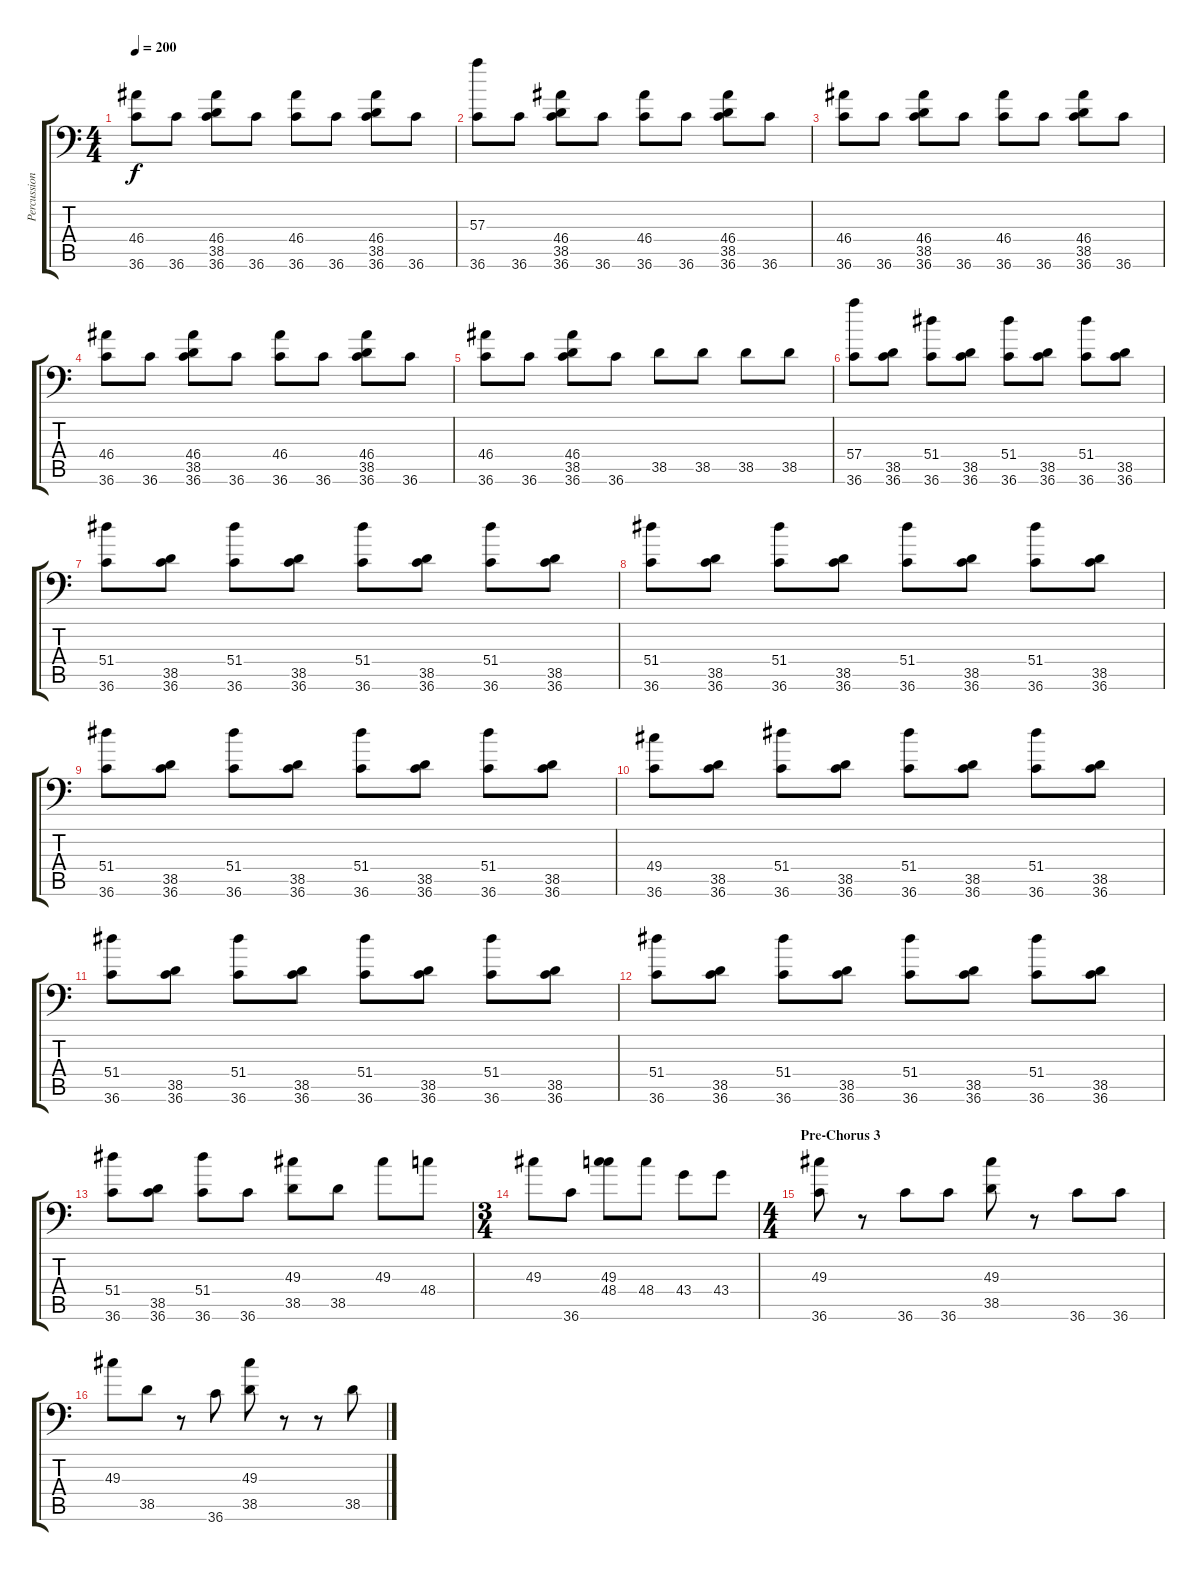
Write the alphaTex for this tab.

\track ("Percussion" "Percussion") {instrument acousticgrandpiano}
\staff {score tabs}
\tuning (C-1 C-1 C-1 C-1 C-1 C-1) {hide}
\ts (4 4)
\tempo 200
\clef f4
\ks c
(46.4 36.6).8{dy f} 36.6.8 (46.4 38.5 36.6).8 36.6.8 (46.4 36.6).8 36.6.8 (46.4 38.5 36.6).8 36.6.8 |
(57.3 36.6).8 36.6.8 (46.4 38.5 36.6).8 36.6.8 (46.4 36.6).8 36.6.8 (46.4 38.5 36.6).8 36.6.8 |
(46.4 36.6).8 36.6.8 (46.4 38.5 36.6).8 36.6.8 (46.4 36.6).8 36.6.8 (46.4 38.5 36.6).8 36.6.8 |
(46.4 36.6).8 36.6.8 (46.4 38.5 36.6).8 36.6.8 (46.4 36.6).8 36.6.8 (46.4 38.5 36.6).8 36.6.8 |
(46.4 36.6).8 36.6.8 (46.4 38.5 36.6).8 36.6.8 38.5.8 38.5.8 38.5.8 38.5.8 |
(57.4 36.6).8 (38.5 36.6).8 (51.4 36.6).8 (38.5 36.6).8 (51.4 36.6).8 (38.5 36.6).8 (51.4 36.6).8 (38.5 36.6).8 |
(51.4 36.6).8 (38.5 36.6).8 (51.4 36.6).8 (38.5 36.6).8 (51.4 36.6).8 (38.5 36.6).8 (51.4 36.6).8 (38.5 36.6).8 |
(51.4 36.6).8 (38.5 36.6).8 (51.4 36.6).8 (38.5 36.6).8 (51.4 36.6).8 (38.5 36.6).8 (51.4 36.6).8 (38.5 36.6).8 |
(51.4 36.6).8 (38.5 36.6).8 (51.4 36.6).8 (38.5 36.6).8 (51.4 36.6).8 (38.5 36.6).8 (51.4 36.6).8 (38.5 36.6).8 |
(49.4 36.6).8 (38.5 36.6).8 (51.4 36.6).8 (38.5 36.6).8 (51.4 36.6).8 (38.5 36.6).8 (51.4 36.6).8 (38.5 36.6).8 |
(51.4 36.6).8 (38.5 36.6).8 (51.4 36.6).8 (38.5 36.6).8 (51.4 36.6).8 (38.5 36.6).8 (51.4 36.6).8 (38.5 36.6).8 |
(51.4 36.6).8 (38.5 36.6).8 (51.4 36.6).8 (38.5 36.6).8 (51.4 36.6).8 (38.5 36.6).8 (51.4 36.6).8 (38.5 36.6).8 |
(51.4 36.6).8 (38.5 36.6).8 (51.4 36.6).8 36.6.8 (49.3 38.5).8 38.5.8 49.3.8 48.4.8 |
\ts (3 4)
49.3.8 36.6.8 (49.3 48.4).8 48.4.8 43.4.8 43.4.8 |
\ts (4 4)
\section ("" "Pre-Chorus 3")
(49.3 36.6).8 r.8 36.6.8 36.6.8 (49.3 38.5).8 r.8 36.6.8 36.6.8 |
49.3.8 38.5.8 r.8 36.6.8 (49.3 38.5).8 r.8 r.8 38.5.8
